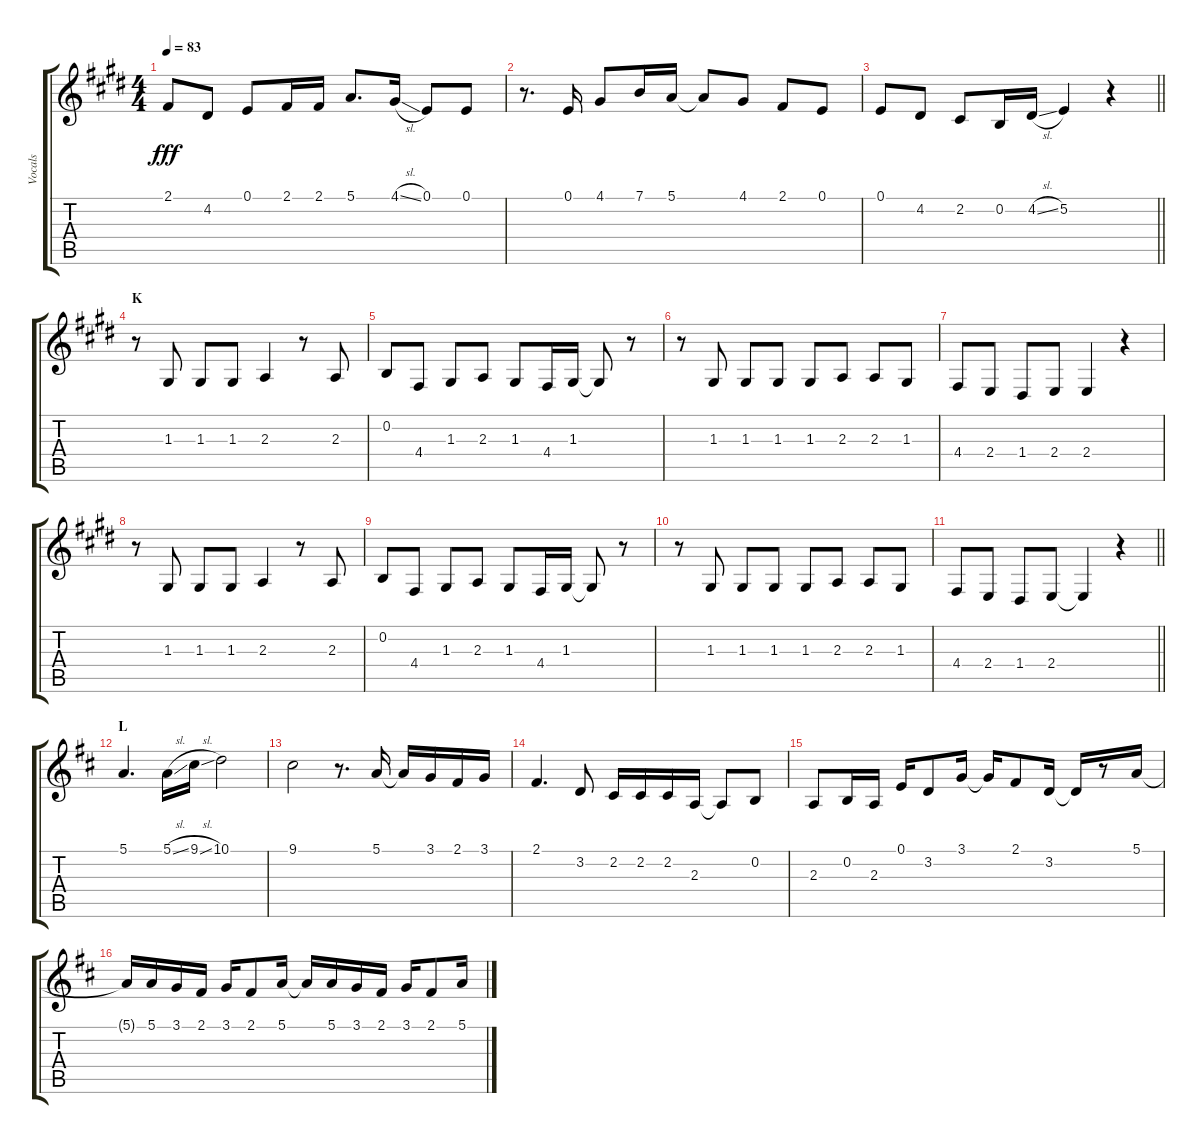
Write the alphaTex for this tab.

\track ("Vocals" "Vocals") {instrument voiceoohs}
\staff {score tabs}
\tuning (E4 B3 G3 D3 A2 E2) {hide}
\ts (4 4)
\tempo 83
\clef g2
\ks e
2.1.8{dy fff} 4.2.8 0.1.8 2.1.16 2.1.16 5.1.8{d} 4.1{sl}.16 0.1.8 0.1.8 |
r.8{d} 0.1.16 4.1.8 7.1.16 5.1.16 5.1{t}.8 4.1.8 2.1.8 0.1.8 |
\barLineRight lightlight
0.1.8 4.2.8 2.2.8 0.2.16 4.2{sl}.16 5.2.4 r.4 |
\section ("" "K")
r.8 1.3.8 1.3.8 1.3.8 2.3.4 r.8 2.3.8 |
0.2.8 4.4.8 1.3.8 2.3.8 1.3.8 4.4.16 1.3.16 1.3{t}.8 r.8 |
r.8 1.3.8 1.3.8 1.3.8 1.3.8 2.3.8 2.3.8 1.3.8 |
4.4.8 2.4.8 1.4.8 2.4.8 2.4.4 r.4 |
r.8 1.3.8 1.3.8 1.3.8 2.3.4 r.8 2.3.8 |
0.2.8 4.4.8 1.3.8 2.3.8 1.3.8 4.4.16 1.3.16 1.3{t}.8 r.8 |
r.8 1.3.8 1.3.8 1.3.8 1.3.8 2.3.8 2.3.8 1.3.8 |
\barLineRight lightlight
4.4.8 2.4.8 1.4.8 2.4.8 2.4{t}.4 r.4 |
\section ("" "L")
\ks d
5.1.4{d} 5.1{sl}.16 9.1{sl}.16 10.1.2 |
9.1.2 r.8{d} 5.1.16 5.1{t}.16 3.1.16 2.1.16 3.1.16 |
2.1.4{d} 3.2.8 2.2.16 2.2.16 2.2.16 2.3.16 2.3{t}.8 0.2.8 |
2.3.8 0.2.16 2.3.16 0.1.16 3.2.8 3.1.16 3.1{t}.16 2.1.8 3.2.16 3.2{t}.16 r.8 5.1.16 |
5.1{t}.16 5.1.16 3.1.16 2.1.16 3.1.16 2.1.8 5.1.16 5.1{t}.16 5.1.16 3.1.16 2.1.16 3.1.16 2.1.8 5.1.16
